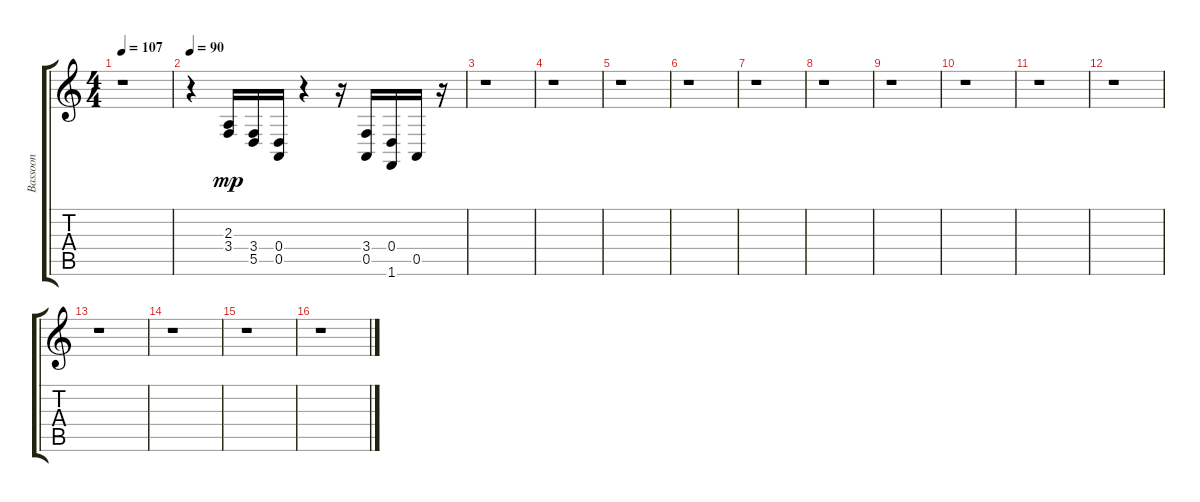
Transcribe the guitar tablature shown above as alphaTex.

\track ("Bassoon" "Bassoon") {instrument bassoon}
\staff {score tabs}
\tuning (E4 B3 G3 D3 A2 E2) {hide}
\ts (4 4)
\tempo 107
\clef g2
\ks c
r.1{dy mp} |
\tempo 90
r.4 (2.3 3.4).16 (3.4 5.5).16 (0.4 0.5).16 r.4 r.16 (3.4 0.5).16 (0.4 1.6).16 0.5.16 r.16 |
r.1 |
r.1 |
r.1 |
r.1 |
r.1 |
r.1 |
r.1 |
r.1 |
r.1 |
r.1 |
r.1 |
r.1 |
r.1 |
r.1
